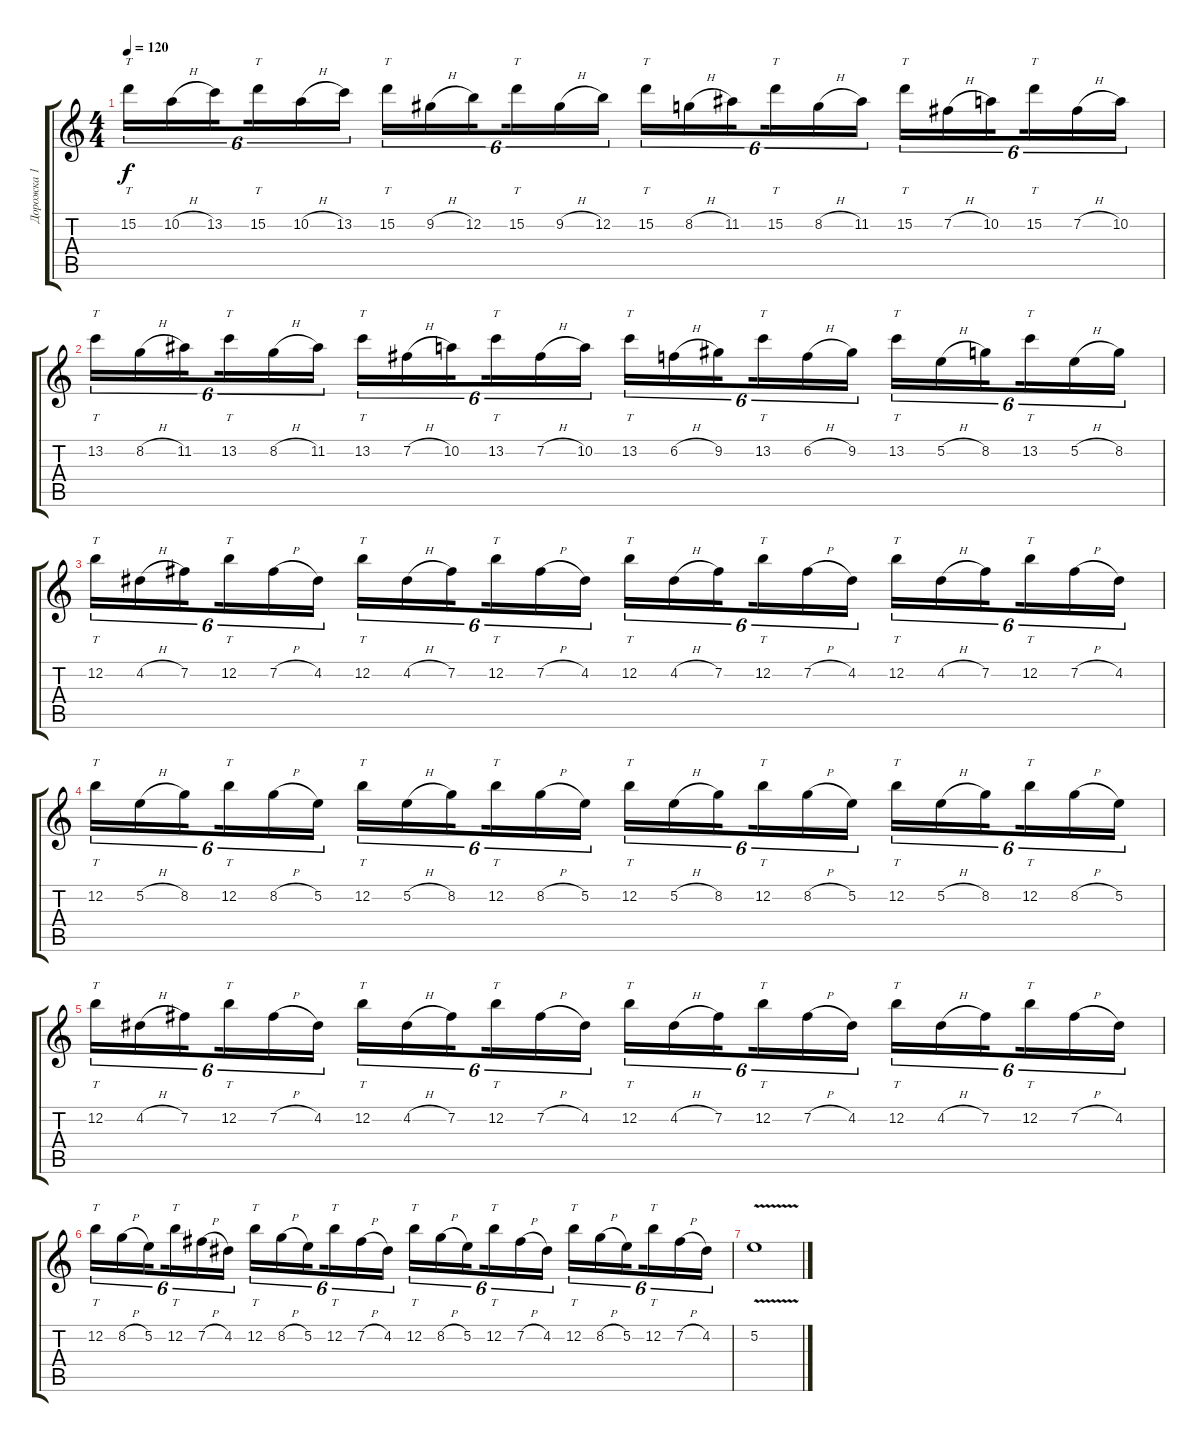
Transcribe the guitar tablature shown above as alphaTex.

\track ("Дорожка 1" "Дорожка 1") {instrument overdrivenguitar}
\staff {score tabs}
\tuning (E4 B3 G3 D3 A2 E2) {hide}
\ts (4 4)
\tempo 120
\clef g2
\ks c
15.2.16{tt tu (6 4) dy f} 10.2{h}.16{tu (6 4)} 13.2.16{tu (6 4) beam splitsecondary} 15.2.16{tt tu (6 4)} 10.2{h}.16{tu (6 4)} 13.2.16{tu (6 4)} 15.2.16{tt tu (6 4)} 9.2{h}.16{tu (6 4)} 12.2.16{tu (6 4) beam splitsecondary} 15.2.16{tt tu (6 4)} 9.2{h}.16{tu (6 4)} 12.2.16{tu (6 4)} 15.2.16{tt tu (6 4)} 8.2{h}.16{tu (6 4)} 11.2.16{tu (6 4) beam splitsecondary} 15.2.16{tt tu (6 4)} 8.2{h}.16{tu (6 4)} 11.2.16{tu (6 4)} 15.2.16{tt tu (6 4)} 7.2{h}.16{tu (6 4)} 10.2.16{tu (6 4) beam splitsecondary} 15.2.16{tt tu (6 4)} 7.2{h}.16{tu (6 4)} 10.2.16{tu (6 4)} |
13.2.16{tt tu (6 4)} 8.2{h}.16{tu (6 4)} 11.2.16{tu (6 4) beam splitsecondary} 13.2.16{tt tu (6 4)} 8.2{h}.16{tu (6 4)} 11.2.16{tu (6 4)} 13.2.16{tt tu (6 4)} 7.2{h}.16{tu (6 4)} 10.2.16{tu (6 4) beam splitsecondary} 13.2.16{tt tu (6 4)} 7.2{h}.16{tu (6 4)} 10.2.16{tu (6 4)} 13.2.16{tt tu (6 4)} 6.2{h}.16{tu (6 4)} 9.2.16{tu (6 4) beam splitsecondary} 13.2.16{tt tu (6 4)} 6.2{h}.16{tu (6 4)} 9.2.16{tu (6 4)} 13.2.16{tt tu (6 4)} 5.2{h}.16{tu (6 4)} 8.2.16{tu (6 4) beam splitsecondary} 13.2.16{tt tu (6 4)} 5.2{h}.16{tu (6 4)} 8.2.16{tu (6 4)} |
12.2.16{tt tu (6 4)} 4.2{h}.16{tu (6 4)} 7.2.16{tu (6 4) beam splitsecondary} 12.2.16{tt tu (6 4)} 7.2{h}.16{tu (6 4)} 4.2.16{tu (6 4)} 12.2.16{tt tu (6 4)} 4.2{h}.16{tu (6 4)} 7.2.16{tu (6 4) beam splitsecondary} 12.2.16{tt tu (6 4)} 7.2{h}.16{tu (6 4)} 4.2.16{tu (6 4)} 12.2.16{tt tu (6 4)} 4.2{h}.16{tu (6 4)} 7.2.16{tu (6 4) beam splitsecondary} 12.2.16{tt tu (6 4)} 7.2{h}.16{tu (6 4)} 4.2.16{tu (6 4)} 12.2.16{tt tu (6 4)} 4.2{h}.16{tu (6 4)} 7.2.16{tu (6 4) beam splitsecondary} 12.2.16{tt tu (6 4)} 7.2{h}.16{tu (6 4)} 4.2.16{tu (6 4)} |
12.2.16{tt tu (6 4)} 5.2{h}.16{tu (6 4)} 8.2.16{tu (6 4) beam splitsecondary} 12.2.16{tt tu (6 4)} 8.2{h}.16{tu (6 4)} 5.2.16{tu (6 4)} 12.2.16{tt tu (6 4)} 5.2{h}.16{tu (6 4)} 8.2.16{tu (6 4) beam splitsecondary} 12.2.16{tt tu (6 4)} 8.2{h}.16{tu (6 4)} 5.2.16{tu (6 4)} 12.2.16{tt tu (6 4)} 5.2{h}.16{tu (6 4)} 8.2.16{tu (6 4) beam splitsecondary} 12.2.16{tt tu (6 4)} 8.2{h}.16{tu (6 4)} 5.2.16{tu (6 4)} 12.2.16{tt tu (6 4)} 5.2{h}.16{tu (6 4)} 8.2.16{tu (6 4) beam splitsecondary} 12.2.16{tt tu (6 4)} 8.2{h}.16{tu (6 4)} 5.2.16{tu (6 4)} |
12.2.16{tt tu (6 4)} 4.2{h}.16{tu (6 4)} 7.2.16{tu (6 4) beam splitsecondary} 12.2.16{tt tu (6 4)} 7.2{h}.16{tu (6 4)} 4.2.16{tu (6 4)} 12.2.16{tt tu (6 4)} 4.2{h}.16{tu (6 4)} 7.2.16{tu (6 4) beam splitsecondary} 12.2.16{tt tu (6 4)} 7.2{h}.16{tu (6 4)} 4.2.16{tu (6 4)} 12.2.16{tt tu (6 4)} 4.2{h}.16{tu (6 4)} 7.2.16{tu (6 4) beam splitsecondary} 12.2.16{tt tu (6 4)} 7.2{h}.16{tu (6 4)} 4.2.16{tu (6 4)} 12.2.16{tt tu (6 4)} 4.2{h}.16{tu (6 4)} 7.2.16{tu (6 4) beam splitsecondary} 12.2.16{tt tu (6 4)} 7.2{h}.16{tu (6 4)} 4.2.16{tu (6 4)} |
12.2.16{tt tu (6 4)} 8.2{h}.16{tu (6 4)} 5.2.16{tu (6 4) beam splitsecondary} 12.2.16{tt tu (6 4)} 7.2{h}.16{tu (6 4)} 4.2.16{tu (6 4)} 12.2.16{tt tu (6 4)} 8.2{h}.16{tu (6 4)} 5.2.16{tu (6 4) beam splitsecondary} 12.2.16{tt tu (6 4)} 7.2{h}.16{tu (6 4)} 4.2.16{tu (6 4)} 12.2.16{tt tu (6 4)} 8.2{h}.16{tu (6 4)} 5.2.16{tu (6 4) beam splitsecondary} 12.2.16{tt tu (6 4)} 7.2{h}.16{tu (6 4)} 4.2.16{tu (6 4)} 12.2.16{tt tu (6 4)} 8.2{h}.16{tu (6 4)} 5.2.16{tu (6 4) beam splitsecondary} 12.2.16{tt tu (6 4)} 7.2{h}.16{tu (6 4)} 4.2.16{tu (6 4)} |
5.2{v}.1
